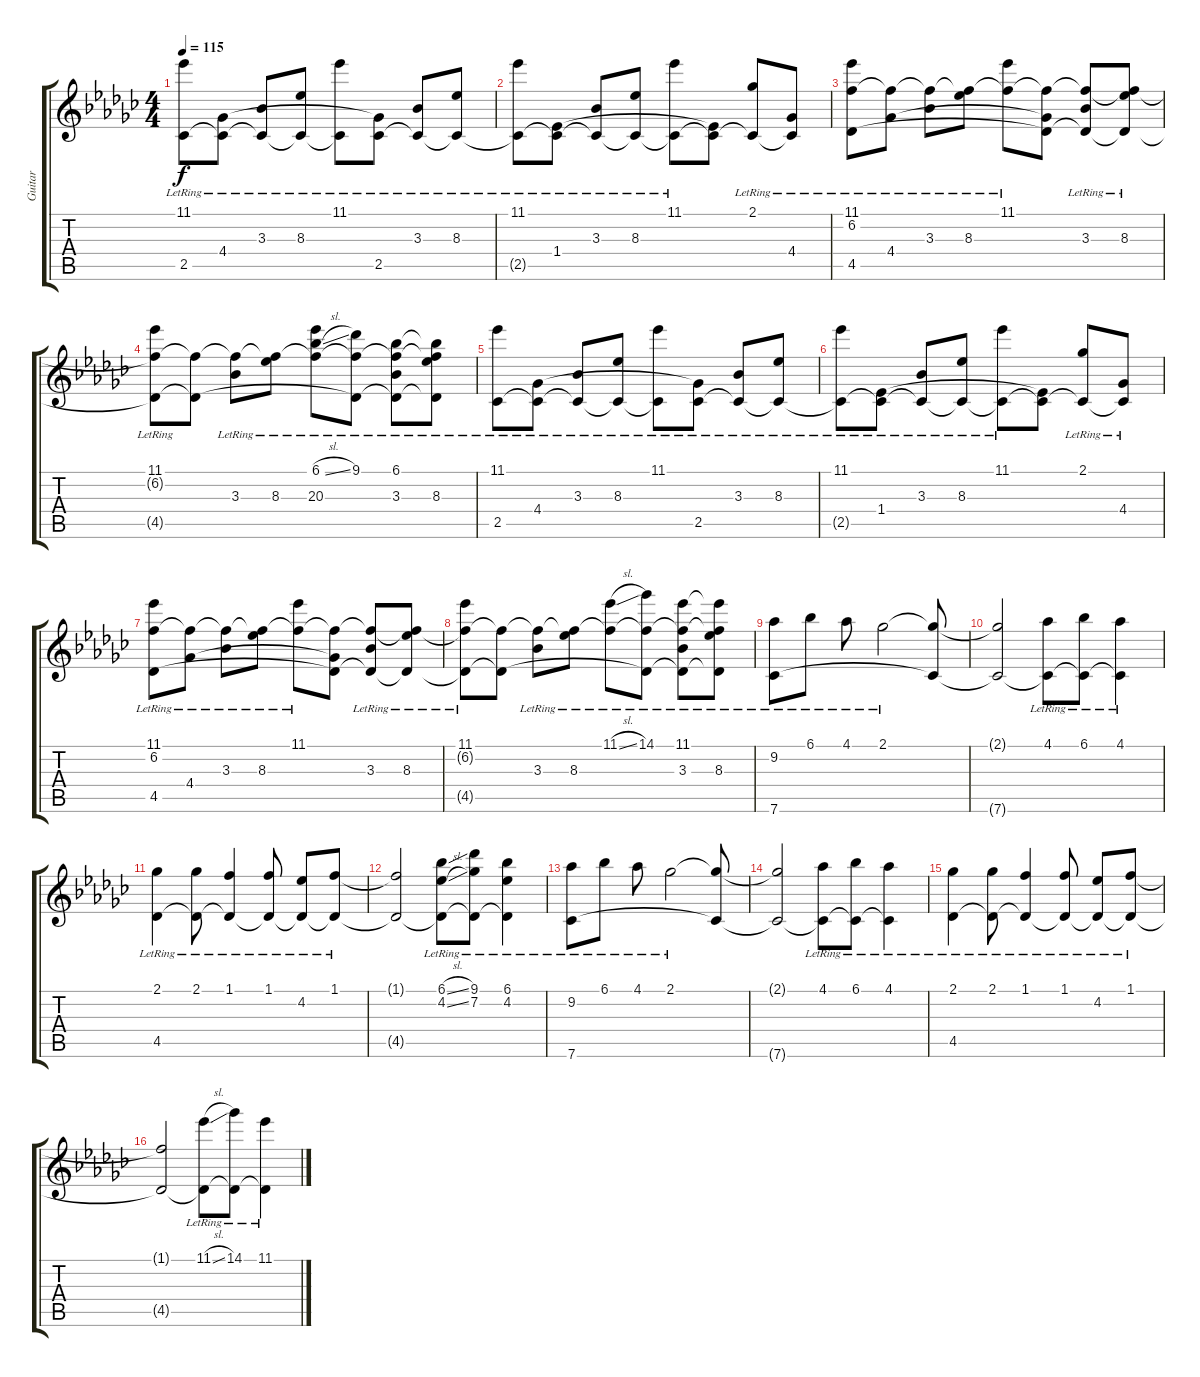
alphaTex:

\track ("Guitar" "Guitar") {instrument electricguitarjazz}
\staff {score tabs}
\tuning (E4 B3 G3 D3 A2 E2) {hide}
\ts (4 4)
\tempo 115
\clef g2
\ks gb
(11.1{lr} 2.5{lr}).8{dy f} (4.4{lr} 2.5{t}).8 (3.3{lr} 2.5{t}).8 (8.3{lr} 2.5{t}).8 (11.1{lr} 2.5{t}).8 (4.4{t} 2.5{lr}).8 (3.3{lr} 2.5{t}).8 (8.3{lr} 2.5{t}).8 |
(11.1{lr} 2.5{t}).8 (1.4{lr} 2.5{t}).8 (3.3{lr} 2.5{t}).8 (8.3{lr} 2.5{t}).8 (11.1{lr} 2.5{t}).8 (1.4{t} 2.5{t}).8 (2.1{lr} 2.5{t}).8 (4.4{lr} 2.5{t}).8 |
(11.1{lr} 6.2{lr} 4.5{lr}).8 (6.2{t} 4.4{lr}).8 (6.2{t} 3.3{lr}).8 (6.2{t} 8.3{lr}).8 (11.1{lr} 6.2{t}).8 (6.2{t} 4.4{t} 4.5{t}).8 (6.2{t} 3.3{lr} 4.5{t}).8 (6.2{t} 8.3{lr} 4.5{t}).8 |
(11.1{lr} 6.2{t} 4.5{t}).8 (6.2{t} 4.5{t}).8 (6.2{t} 3.3{lr}).8 (6.2{t} 8.3{lr}).8 (6.1{sl lr} 6.2{t} 20.3{lr}).8 (9.1{lr} 6.2{t} 4.5{t}).8 (6.1{lr} 6.2{t} 3.3{lr} 4.5{t}).8 (6.1{t} 6.2{t} 8.3{lr} 4.5{t}).8 |
(11.1{lr} 2.5{lr}).8 (4.4{lr} 2.5{t}).8 (3.3{lr} 2.5{t}).8 (8.3{lr} 2.5{t}).8 (11.1{lr} 2.5{t}).8 (4.4{t} 2.5{lr}).8 (3.3{lr} 2.5{t}).8 (8.3{lr} 2.5{t}).8 |
(11.1{lr} 2.5{t}).8 (1.4{lr} 2.5{t}).8 (3.3{lr} 2.5{t}).8 (8.3{lr} 2.5{t}).8 (11.1{lr} 2.5{t}).8 (1.4{t} 2.5{t}).8 (2.1{lr} 2.5{t}).8 (4.4{lr} 2.5{t}).8 |
(11.1{lr} 6.2{lr} 4.5{lr}).8 (6.2{t} 4.4{lr}).8 (6.2{t} 3.3{lr}).8 (6.2{t} 8.3{lr}).8 (11.1{lr} 6.2{t}).8 (6.2{t} 4.4{t} 4.5{t}).8 (6.2{t} 3.3{lr} 4.5{t}).8 (6.2{t} 8.3{lr} 4.5{t}).8 |
(11.1{lr} 6.2{t} 4.5{t}).8 (6.2{t} 4.5{t}).8 (6.2{t} 3.3{lr}).8 (6.2{t} 8.3{lr}).8 (11.1{sl lr} 6.2{t}).8 (14.1{lr} 6.2{t} 4.5{t}).8 (11.1{lr} 6.2{t} 3.3{lr} 4.5{t}).8 (11.1{t} 6.2{t} 8.3{lr} 4.5{t}).8 |
(9.2{lr} 7.6{lr}).8 6.1{lr}.8 4.1{lr}.8 2.1{lr}.2 (2.1{t} 7.6{t}).8 |
(2.1{t} 7.6{t}).2 (4.1{lr} 7.6{t}).8 (6.1{lr} 7.6{t}).8 (4.1{lr} 7.6{t}).4 |
(2.1{lr} 4.5{lr}).4 (2.1{lr} 4.5{t}).8 (1.1{lr} 4.5{t}).4 (1.1{lr} 4.5{t}).8 (4.2{lr} 4.5{t}).8 (1.1{lr} 4.5{t}).8 |
(1.1{t} 4.5{t}).2 (6.1{sl lr} 4.2{sl lr} 4.5{t}).8 (9.1{lr} 7.2{lr} 4.5{t}).8 (6.1{lr} 4.2{lr} 4.5{t}).4 |
(9.2{lr} 7.6{lr}).8 6.1{lr}.8 4.1{lr}.8 2.1{lr}.2 (2.1{t} 7.6{t}).8 |
(2.1{t} 7.6{t}).2 (4.1{lr} 7.6{t}).8 (6.1{lr} 7.6{t}).8 (4.1{lr} 7.6{t}).4 |
(2.1{lr} 4.5{lr}).4 (2.1{lr} 4.5{t}).8 (1.1{lr} 4.5{t}).4 (1.1{lr} 4.5{t}).8 (4.2{lr} 4.5{t}).8 (1.1{lr} 4.5{t}).8 |
(1.1{t} 4.5{t}).2 (11.1{sl lr} 4.5{t}).8 (14.1{lr} 4.5{t}).8 (11.1{lr} 4.5{t}).4
